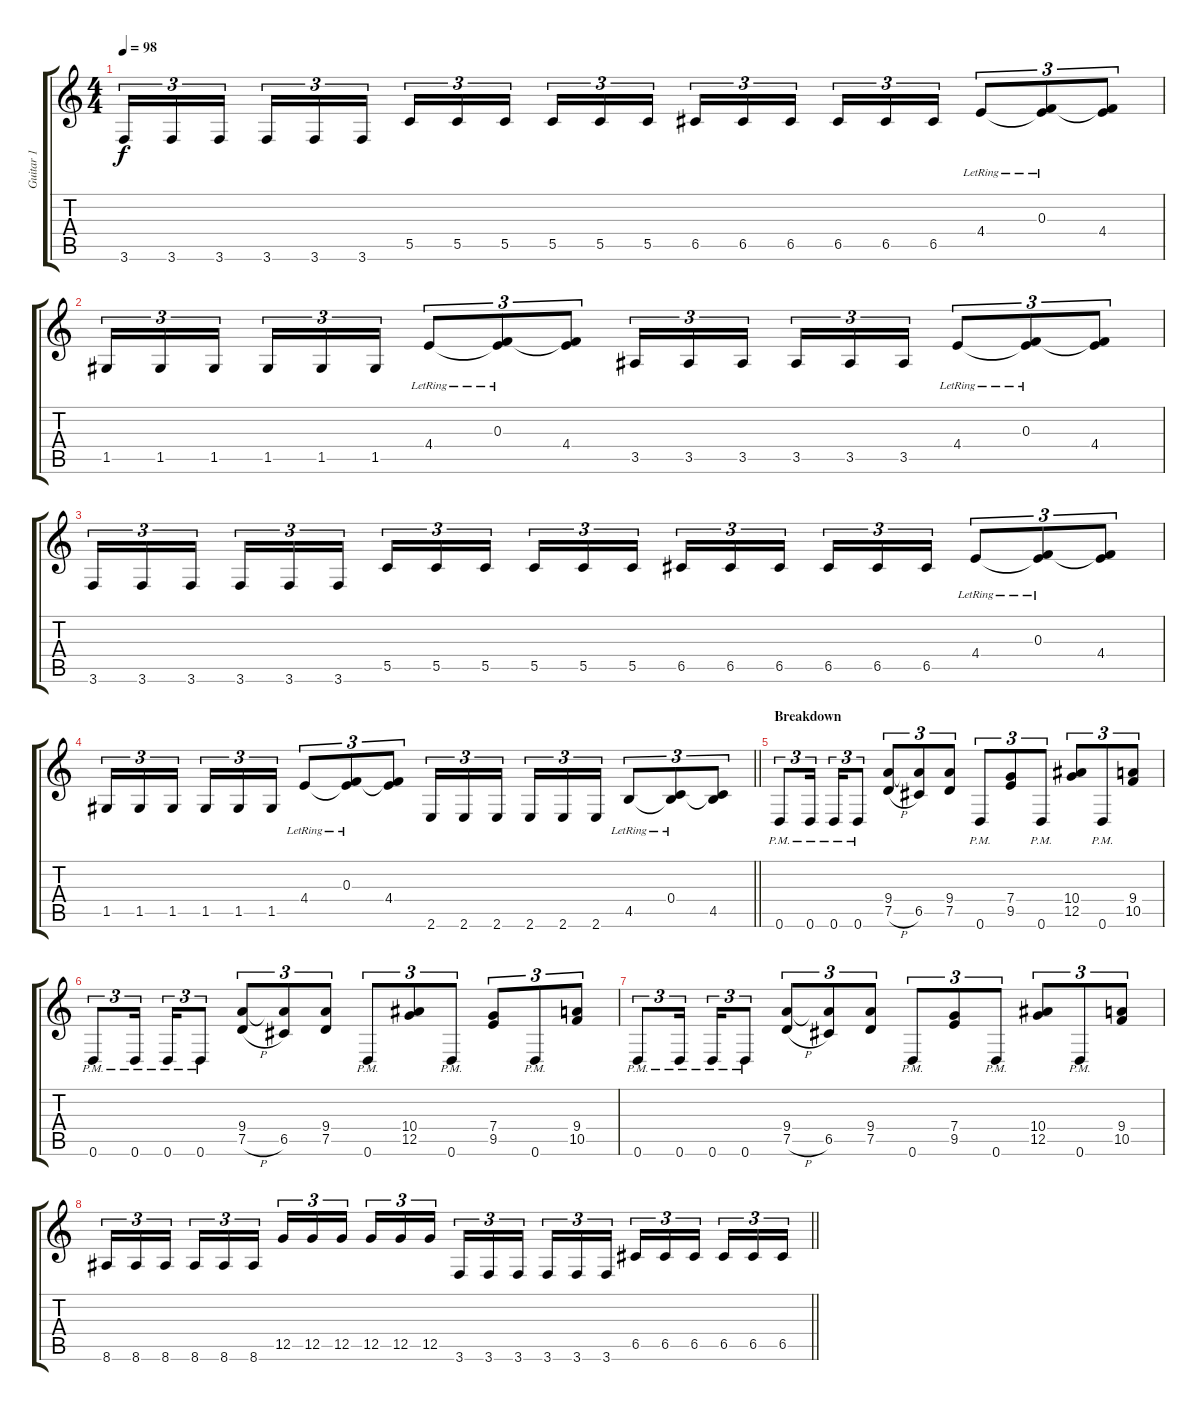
\track ("Guitar 1" "Guitar 1") {instrument distortionguitar}
\staff {score tabs}
\tuning (D4 A3 F3 C3 G2 D2) {hide}
\ts (4 4)
\tempo 98
\clef g2
\ks c
3.6.16{tu (3 2) dy f} 3.6.16{tu (3 2)} 3.6.16{tu (3 2)} 3.6.16{tu (3 2)} 3.6.16{tu (3 2)} 3.6.16{tu (3 2)} 5.5.16{tu (3 2)} 5.5.16{tu (3 2)} 5.5.16{tu (3 2)} 5.5.16{tu (3 2)} 5.5.16{tu (3 2)} 5.5.16{tu (3 2)} 6.5.16{tu (3 2)} 6.5.16{tu (3 2)} 6.5.16{tu (3 2)} 6.5.16{tu (3 2)} 6.5.16{tu (3 2)} 6.5.16{tu (3 2)} 4.4{lr}.8{tu (3 2)} (0.3 4.4{lr t}).8{tu (3 2)} (0.3{t} 4.4).8{tu (3 2)} |
1.5.16{tu (3 2)} 1.5.16{tu (3 2)} 1.5.16{tu (3 2)} 1.5.16{tu (3 2)} 1.5.16{tu (3 2)} 1.5.16{tu (3 2)} 4.4{lr}.8{tu (3 2)} (0.3 4.4{lr t}).8{tu (3 2)} (0.3{t} 4.4).8{tu (3 2)} 3.5.16{tu (3 2)} 3.5.16{tu (3 2)} 3.5.16{tu (3 2)} 3.5.16{tu (3 2)} 3.5.16{tu (3 2)} 3.5.16{tu (3 2)} 4.4{lr}.8{tu (3 2)} (0.3 4.4{lr t}).8{tu (3 2)} (0.3{t} 4.4).8{tu (3 2)} |
3.6.16{tu (3 2)} 3.6.16{tu (3 2)} 3.6.16{tu (3 2)} 3.6.16{tu (3 2)} 3.6.16{tu (3 2)} 3.6.16{tu (3 2)} 5.5.16{tu (3 2)} 5.5.16{tu (3 2)} 5.5.16{tu (3 2)} 5.5.16{tu (3 2)} 5.5.16{tu (3 2)} 5.5.16{tu (3 2)} 6.5.16{tu (3 2)} 6.5.16{tu (3 2)} 6.5.16{tu (3 2)} 6.5.16{tu (3 2)} 6.5.16{tu (3 2)} 6.5.16{tu (3 2)} 4.4{lr}.8{tu (3 2)} (0.3 4.4{lr t}).8{tu (3 2)} (0.3{t} 4.4).8{tu (3 2)} |
\barLineRight lightlight
1.5.16{tu (3 2)} 1.5.16{tu (3 2)} 1.5.16{tu (3 2)} 1.5.16{tu (3 2)} 1.5.16{tu (3 2)} 1.5.16{tu (3 2)} 4.4{lr}.8{tu (3 2)} (0.3 4.4{lr t}).8{tu (3 2)} (0.3{t} 4.4).8{tu (3 2)} 2.6.16{tu (3 2)} 2.6.16{tu (3 2)} 2.6.16{tu (3 2)} 2.6.16{tu (3 2)} 2.6.16{tu (3 2)} 2.6.16{tu (3 2)} 4.5{lr}.8{tu (3 2)} (0.4 4.5{lr t}).8{tu (3 2)} (0.4{t} 4.5).8{tu (3 2)} |
\section ("" "Breakdown")
0.6{pm}.8{tu (3 2)} 0.6{pm}.16{tu (3 2)} 0.6{pm}.16{tu (3 2)} 0.6{pm}.8{tu (3 2)} (9.4 7.5{h}).8{tu (3 2)} (9.4{t} 6.5).8{tu (3 2)} (9.4 7.5).8{tu (3 2)} 0.6{pm}.8{tu (3 2)} (7.4 9.5).8{tu (3 2)} 0.6{pm}.8{tu (3 2)} (10.4 12.5).8{tu (3 2)} 0.6{pm}.8{tu (3 2)} (9.4 10.5).8{tu (3 2)} |
0.6{pm}.8{tu (3 2)} 0.6{pm}.16{tu (3 2)} 0.6{pm}.16{tu (3 2)} 0.6{pm}.8{tu (3 2)} (9.4 7.5{h}).8{tu (3 2)} (9.4{t} 6.5).8{tu (3 2)} (9.4 7.5).8{tu (3 2)} 0.6{pm}.8{tu (3 2)} (10.4 12.5).8{tu (3 2)} 0.6{pm}.8{tu (3 2)} (7.4 9.5).8{tu (3 2)} 0.6{pm}.8{tu (3 2)} (9.4 10.5).8{tu (3 2)} |
0.6{pm}.8{tu (3 2)} 0.6{pm}.16{tu (3 2)} 0.6{pm}.16{tu (3 2)} 0.6{pm}.8{tu (3 2)} (9.4 7.5{h}).8{tu (3 2)} (9.4{t} 6.5).8{tu (3 2)} (9.4 7.5).8{tu (3 2)} 0.6{pm}.8{tu (3 2)} (7.4 9.5).8{tu (3 2)} 0.6{pm}.8{tu (3 2)} (10.4 12.5).8{tu (3 2)} 0.6{pm}.8{tu (3 2)} (9.4 10.5).8{tu (3 2)} |
\barLineRight lightlight
8.6.16{tu (3 2)} 8.6.16{tu (3 2)} 8.6.16{tu (3 2)} 8.6.16{tu (3 2)} 8.6.16{tu (3 2)} 8.6.16{tu (3 2)} 12.5.16{tu (3 2)} 12.5.16{tu (3 2)} 12.5.16{tu (3 2)} 12.5.16{tu (3 2)} 12.5.16{tu (3 2)} 12.5.16{tu (3 2)} 3.6.16{tu (3 2)} 3.6.16{tu (3 2)} 3.6.16{tu (3 2)} 3.6.16{tu (3 2)} 3.6.16{tu (3 2)} 3.6.16{tu (3 2)} 6.5.16{tu (3 2)} 6.5.16{tu (3 2)} 6.5.16{tu (3 2)} 6.5.16{tu (3 2)} 6.5.16{tu (3 2)} 6.5.16{tu (3 2)}
